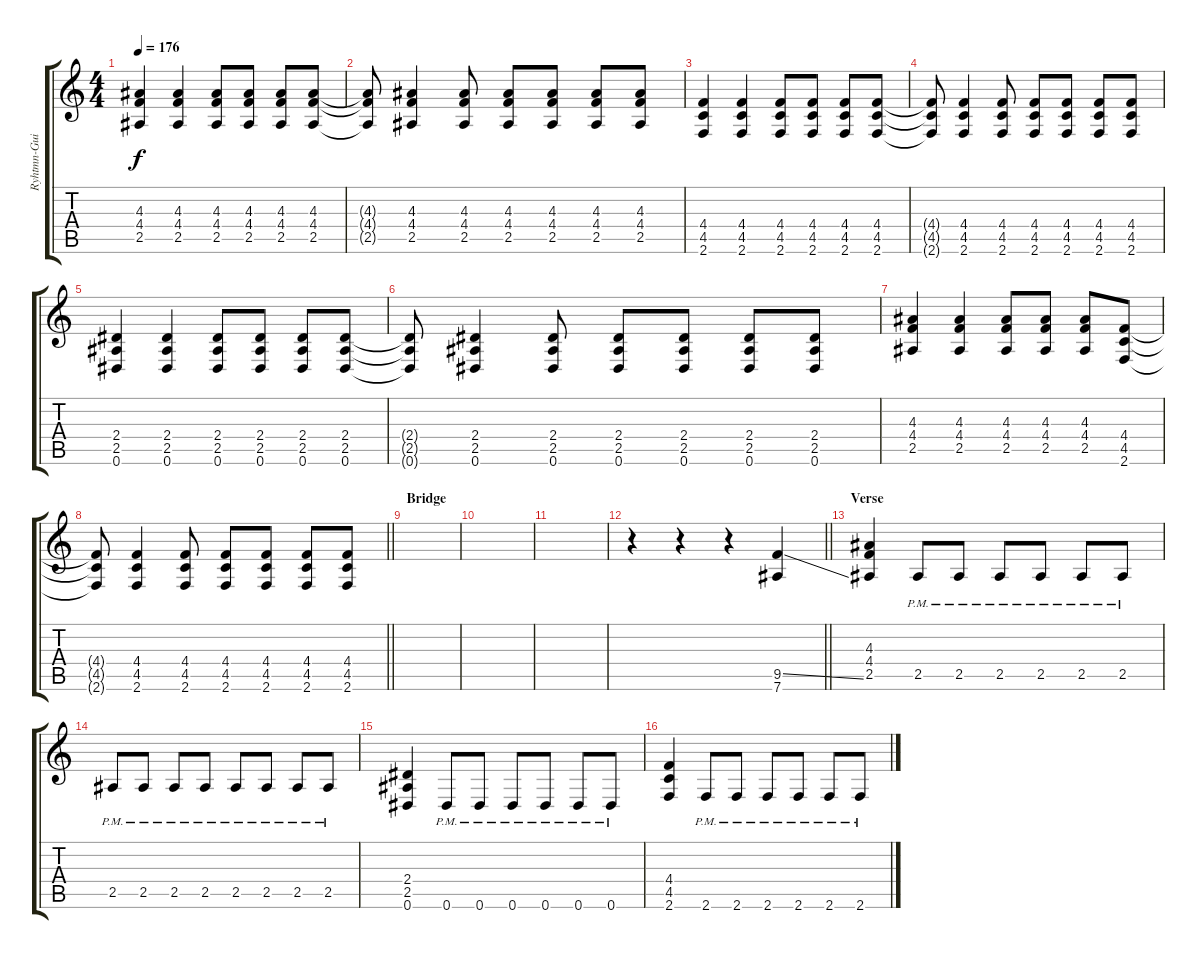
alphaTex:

\track ("Ryhtmn-Guitar Left" "Ryhtmn-Gui") {instrument distortionguitar}
\staff {score tabs}
\tuning (Eb4 Bb3 Gb3 Db3 Ab2 Eb2) {hide}
\ts (4 4)
\tempo 176
\clef g2
\ks c
(4.3 4.4 2.5).4{dy f} (4.3 4.4 2.5).4 (4.3 4.4 2.5).8 (4.3 4.4 2.5).8 (4.3 4.4 2.5).8 (4.3 4.4 2.5).8 |
(4.3{t} 4.4{t} 2.5{t}).8 (4.3 4.4 2.5).4 (4.3 4.4 2.5).8 (4.3 4.4 2.5).8 (4.3 4.4 2.5).8 (4.3 4.4 2.5).8 (4.3 4.4 2.5).8 |
(4.4 4.5 2.6).4 (4.4 4.5 2.6).4 (4.4 4.5 2.6).8 (4.4 4.5 2.6).8 (4.4 4.5 2.6).8 (4.4 4.5 2.6).8 |
(4.4{t} 4.5{t} 2.6{t}).8 (4.4 4.5 2.6).4 (4.4 4.5 2.6).8 (4.4 4.5 2.6).8 (4.4 4.5 2.6).8 (4.4 4.5 2.6).8 (4.4 4.5 2.6).8 |
(2.4 2.5 0.6).4 (2.4 2.5 0.6).4 (2.4 2.5 0.6).8 (2.4 2.5 0.6).8 (2.4 2.5 0.6).8 (2.4 2.5 0.6).8 |
(2.4{t} 2.5{t} 0.6{t}).8 (2.4 2.5 0.6).4 (2.4 2.5 0.6).8 (2.4 2.5 0.6).8 (2.4 2.5 0.6).8 (2.4 2.5 0.6).8 (2.4 2.5 0.6).8 |
(4.3 4.4 2.5).4 (4.3 4.4 2.5).4 (4.3 4.4 2.5).8 (4.3 4.4 2.5).8 (4.3 4.4 2.5).8 (4.4 4.5 2.6).8 |
\barLineRight lightlight
(4.4{t} 4.5{t} 2.6{t}).8 (4.4 4.5 2.6).4 (4.4 4.5 2.6).8 (4.4 4.5 2.6).8 (4.4 4.5 2.6).8 (4.4 4.5 2.6).8 (4.4 4.5 2.6).8 |
\section ("" "Bridge")
|
|
|
\barLineRight lightlight
r.4 r.4 r.4 (9.5{ss} 7.6).4 |
\section ("" "Verse")
(4.3 4.4 2.5).4 2.5{pm}.8 2.5{pm}.8 2.5{pm}.8 2.5{pm}.8 2.5{pm}.8 2.5{pm}.8 |
2.5{pm}.8 2.5{pm}.8 2.5{pm}.8 2.5{pm}.8 2.5{pm}.8 2.5{pm}.8 2.5{pm}.8 2.5{pm}.8 |
(2.4 2.5 0.6).4 0.6{pm}.8 0.6{pm}.8 0.6{pm}.8 0.6{pm}.8 0.6{pm}.8 0.6{pm}.8 |
(4.4 4.5 2.6).4 2.6{pm}.8 2.6{pm}.8 2.6{pm}.8 2.6{pm}.8 2.6{pm}.8 2.6{pm}.8
